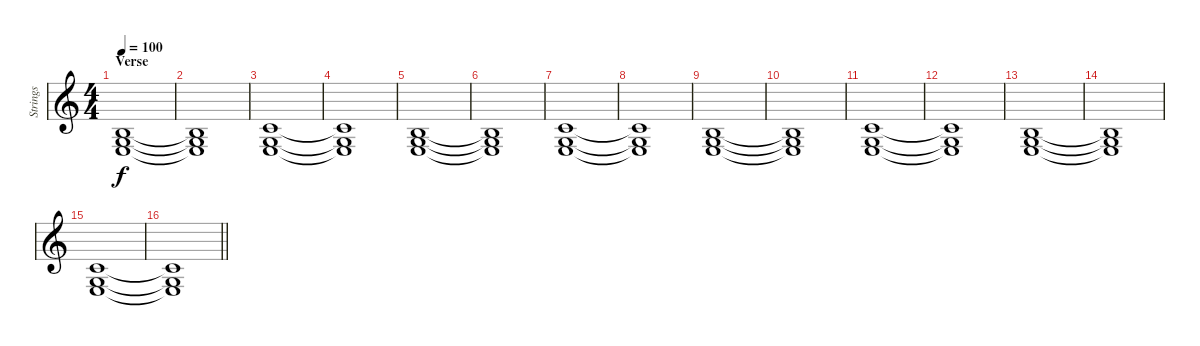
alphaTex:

\track ("Strings" "Strings") {instrument stringensemble1}
\staff {score}
\tuning (D4 A3 F3 C3 G2 C2) {hide}
\ts (4 4)
\section ("" "Verse")
\tempo 100
\clef g2
\ks c
(2.2 2.3 4.4).1{dy f} |
(2.2{t} 2.3{t} 4.4{t}).1 |
(3.2 2.3 4.4).1 |
(3.2{t} 2.3{t} 4.4{t}).1 |
(2.2 2.3 4.4).1 |
(2.2{t} 2.3{t} 4.4{t}).1 |
(3.2 2.3 4.4).1 |
(3.2{t} 2.3{t} 4.4{t}).1 |
(2.2 2.3 4.4).1 |
(2.2{t} 2.3{t} 4.4{t}).1 |
(3.2 2.3 4.4).1 |
(3.2{t} 2.3{t} 4.4{t}).1 |
(2.2 2.3 4.4).1 |
(2.2{t} 2.3{t} 4.4{t}).1 |
(3.2 2.3 4.4).1 |
\barLineRight lightlight
(3.2{t} 2.3{t} 4.4{t}).1
